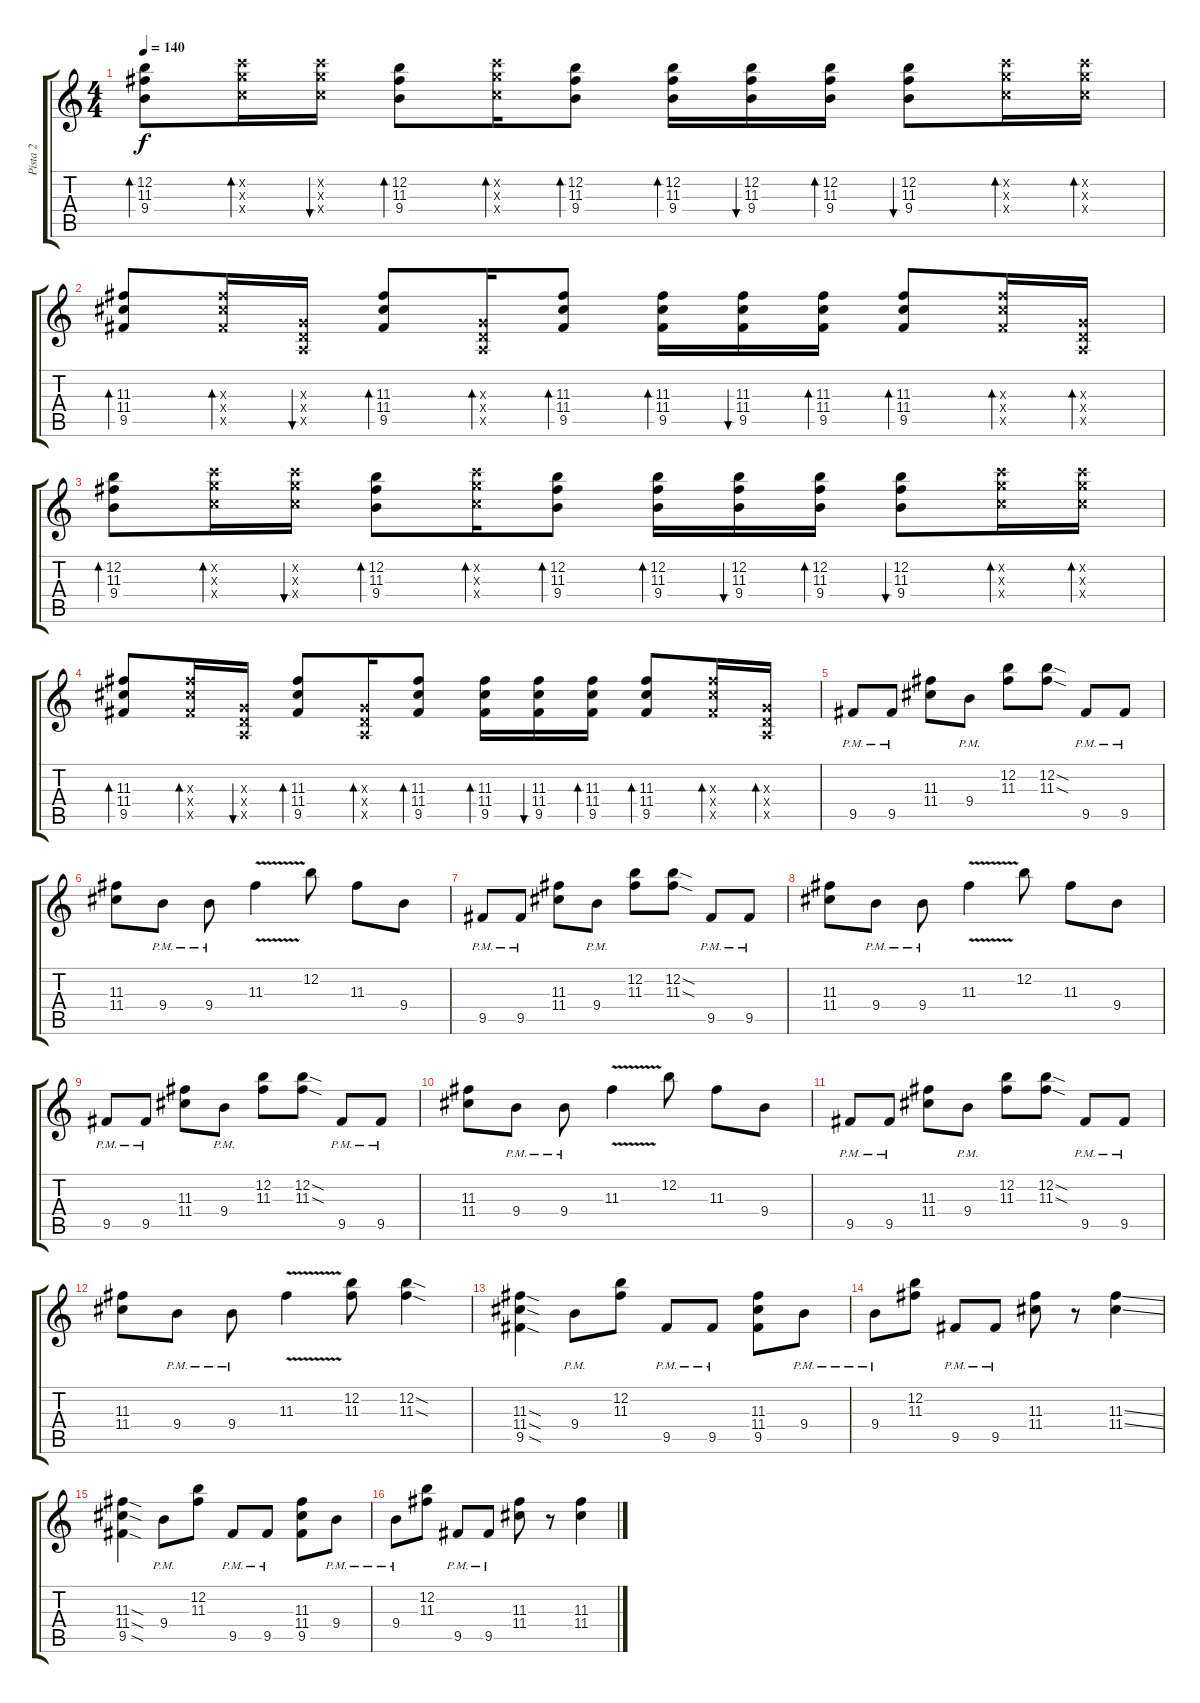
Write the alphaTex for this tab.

\track ("Pista 2" "Pista 2") {instrument overdrivenguitar}
\staff {score tabs}
\tuning (E4 B3 G3 D3 A2 E2) {hide}
\ts (4 4)
\tempo 140
\clef g2
\ks c
(12.2 11.3 9.4).8{bd 60 dy f instrument overdrivenguitar} (13.2{x} 12.3{x} 10.4{x}).16{bd 60} (13.2{x} 12.3{x} 10.4{x}).16{bu 60} (12.2 11.3 9.4).8{bd 60} (13.2{x} 12.3{x} 10.4{x}).16{bd 60} (12.2 11.3 9.4).8{bd 60} (12.2 11.3 9.4).16{bd 60} (12.2 11.3 9.4).16{bu 60} (12.2 11.3 9.4).16{bd 60} (12.2 11.3 9.4).8{bu 60} (13.2{x} 12.3{x} 10.4{x}).16{bd 60} (13.2{x} 12.3{x} 10.4{x}).16{bd 60} |
(11.3 11.4 9.5).8{bd 60} (11.3{x} 11.4{x} 9.5{x}).16{bd 60} (0.3{x} 0.4{x} 0.5{x}).16{bu 60} (11.3 11.4 9.5).8{bd 60} (0.3{x} 0.4{x} 0.5{x}).16{bd 60} (11.3 11.4 9.5).8{bd 60} (11.3 11.4 9.5).16{bd 60} (11.3 11.4 9.5).16{bu 60} (11.3 11.4 9.5).16{bd 60} (11.3 11.4 9.5).8{bd 60} (11.3{x} 11.4{x} 9.5{x}).16{bd 60} (0.3{x} 0.4{x} 0.5{x}).16{bd 60} |
(12.2 11.3 9.4).8{bd 60} (13.2{x} 12.3{x} 10.4{x}).16{bd 60} (13.2{x} 12.3{x} 10.4{x}).16{bu 60} (12.2 11.3 9.4).8{bd 60} (13.2{x} 12.3{x} 10.4{x}).16{bd 60} (12.2 11.3 9.4).8{bd 60} (12.2 11.3 9.4).16{bd 60} (12.2 11.3 9.4).16{bu 60} (12.2 11.3 9.4).16{bd 60} (12.2 11.3 9.4).8{bu 60} (13.2{x} 12.3{x} 10.4{x}).16{bd 60} (13.2{x} 12.3{x} 10.4{x}).16{bd 60} |
(11.3 11.4 9.5).8{bd 60} (11.3{x} 11.4{x} 9.5{x}).16{bd 60} (0.3{x} 0.4{x} 0.5{x}).16{bu 60} (11.3 11.4 9.5).8{bd 60} (0.3{x} 0.4{x} 0.5{x}).16{bd 60} (11.3 11.4 9.5).8{bd 60} (11.3 11.4 9.5).16{bd 60} (11.3 11.4 9.5).16{bu 60} (11.3 11.4 9.5).16{bd 60} (11.3 11.4 9.5).8{bd 60} (11.3{x} 11.4{x} 9.5{x}).16{bd 60} (0.3{x} 0.4{x} 0.5{x}).16{bd 60} |
9.5{pm}.8 9.5{pm}.8 (11.3 11.4).8 9.4{pm}.8 (12.2 11.3).8 (12.2{sod} 11.3{sod}).8 9.5{pm}.8 9.5{pm}.8 |
(11.3 11.4).8 9.4{pm}.8 9.4{pm}.8 11.3{v}.4 12.2.8 11.3.8 9.4.8 |
9.5{pm}.8 9.5{pm}.8 (11.3 11.4).8 9.4{pm}.8 (12.2 11.3).8 (12.2{sod} 11.3{sod}).8 9.5{pm}.8 9.5{pm}.8 |
(11.3 11.4).8 9.4{pm}.8 9.4{pm}.8 11.3{v}.4 12.2.8 11.3.8 9.4.8 |
9.5{pm}.8 9.5{pm}.8 (11.3 11.4).8 9.4{pm}.8 (12.2 11.3).8 (12.2{sod} 11.3{sod}).8 9.5{pm}.8 9.5{pm}.8 |
(11.3 11.4).8 9.4{pm}.8 9.4{pm}.8 11.3{v}.4 12.2.8 11.3.8 9.4.8 |
9.5{pm}.8 9.5{pm}.8 (11.3 11.4).8 9.4{pm}.8 (12.2 11.3).8 (12.2{sod} 11.3{sod}).8 9.5{pm}.8 9.5{pm}.8 |
(11.3 11.4).8 9.4{pm}.8 9.4{pm}.8 11.3{v}.4 (12.2 11.3).8 (12.2{sod} 11.3{sod}).4 |
(11.3{sod} 11.4{sod} 9.5{sod}).4 9.4{pm}.8 (12.2 11.3).8 9.5{pm}.8 9.5{pm}.8 (11.3 11.4 9.5).8 9.4{pm}.8 |
9.4{pm}.8 (12.2 11.3).8 9.5{pm}.8 9.5{pm}.8 (11.3 11.4).8 r.8 (11.3{ss} 11.4{ss}).4 |
(11.3{sod} 11.4{sod} 9.5{sod}).4 9.4{pm}.8 (12.2 11.3).8 9.5{pm}.8 9.5{pm}.8 (11.3 11.4 9.5).8 9.4{pm}.8 |
9.4{pm}.8 (12.2 11.3).8 9.5{pm}.8 9.5{pm}.8 (11.3 11.4).8 r.8 (11.3{ss} 11.4{ss}).4
